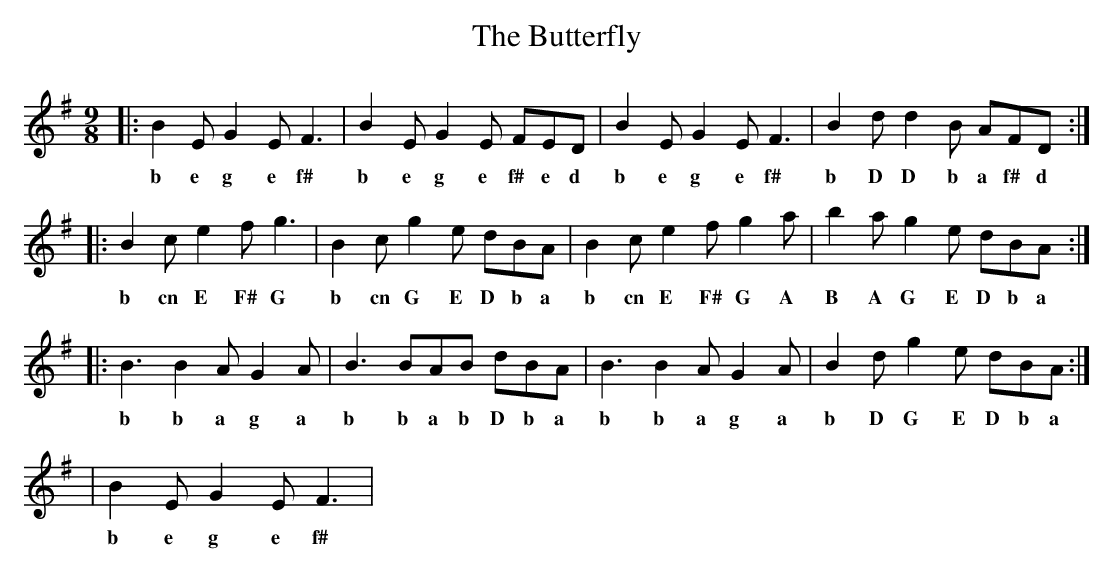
X:1
T:Butterfly, The
M:9/8
L:1/8
K:G
|:B2 EG2 EF3|B2 EG2 E FED|B2 EG2 EF3|B2 dd2 B AFD:|
w:b e g e f# b e g e f# e d b e g e f# b D D b a f# d
|:B2 ce2 fg3|B2 cg2 e dBA|B2 ce2 fg2a|b2 ag2 e dBA:|
w:b cn E F# G b cn G E D b a b cn E F# G A B A G E D b a
|:B3 B2 AG2A|B3 BAB dBA|B3 B2 AG2A|B2d g2e dBA:|
w:b b a g a b b a b D b a b b a g a b D G E D b a
|B2 EG2 EF3|
w:b e g e f#
